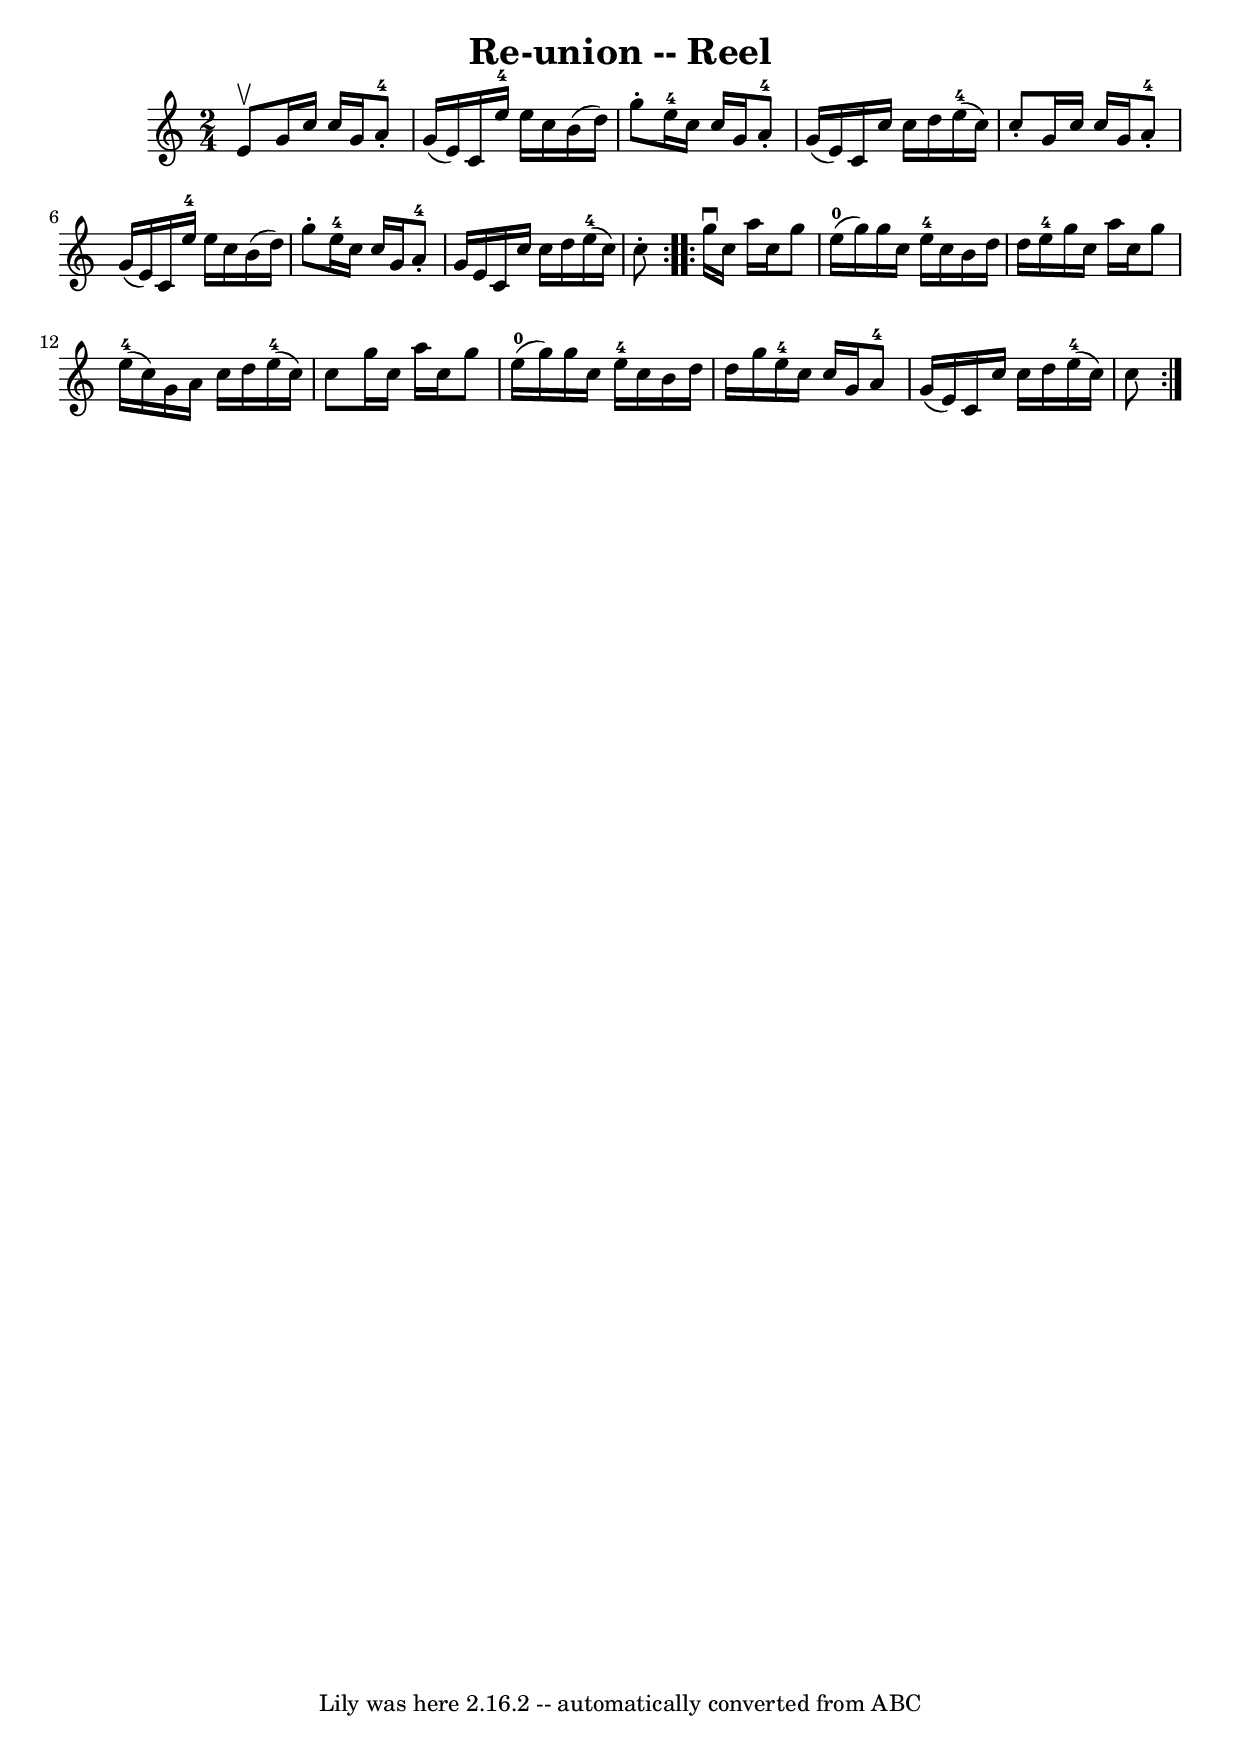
\version "2.16.2"
\include "Mammoth.ily"
\header {
  %% book = "Ryan's Mammoth Collection"
  crossRefNumber = "1"
  footnotes = "\\\\288"
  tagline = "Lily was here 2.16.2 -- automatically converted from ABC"
  title = "Re-union -- Reel"

}
voicedefault =  {



  \repeat volta 2 {

    \time 2/4 
    \key c \major e'8^\upbow |
    g'16 c''16 c''16    
    g'16 a'8-4-. g'16 (e'16)   |
    c'16 e''16-4   
    e''16 c''16 b'16 (d''16) g''8 -.   |
    e''16-4   
    c''16 c''16 g'16 a'8-4-. g'16 (e'16)   |
    
    c'16 c''16 c''16 d''16 e''16-4(c''16) c''8 -.   
    |
    g'16 c''16 c''16 g'16 a'8-4-. g'16 (e'16) 
    |
    c'16 e''16-4 e''16 c''16 b'16 (d''16) g''8 
    -.   |
    e''16-4 c''16 c''16 g'16 a'8-4-. g'16    
    e'16    |
    c'16 c''16 c''16 d''16 e''16-4(c''16 
    ) c''8 -.   
  }     
  \repeat volta 2 {
    g''16^\downbow c''16 a''16    
    c''16 g''8 e''16-0(g''16)   |
    g''16 c''16 e''16 
    -4 c''16 b'16 d''16 d''16 e''16-4   |
    g''16    
    c''16 a''16 c''16 g''8 e''16-4(c''16)   |
    
    g'16 a'16 c''16 d''16 e''16-4(c''16) c''8    |
    
    g''16 c''16 a''16 c''16 g''8 e''16-0(g''16)   
    |
    g''16 c''16 e''16-4 c''16 b'16 d''16 d''16    
    g''16    |
    e''16-4 c''16 c''16 g'16 a'8-4 g'16 
    (e'16)   |
    c'16 c''16 c''16 d''16 e''16-4(
    c''16) c''8    
  }   

}

\score{
  <<

    \context Staff="default"
    {
      \voicedefault 
      
    }

  >>
  \layout {
    
  }
  \midi {
  }

}
